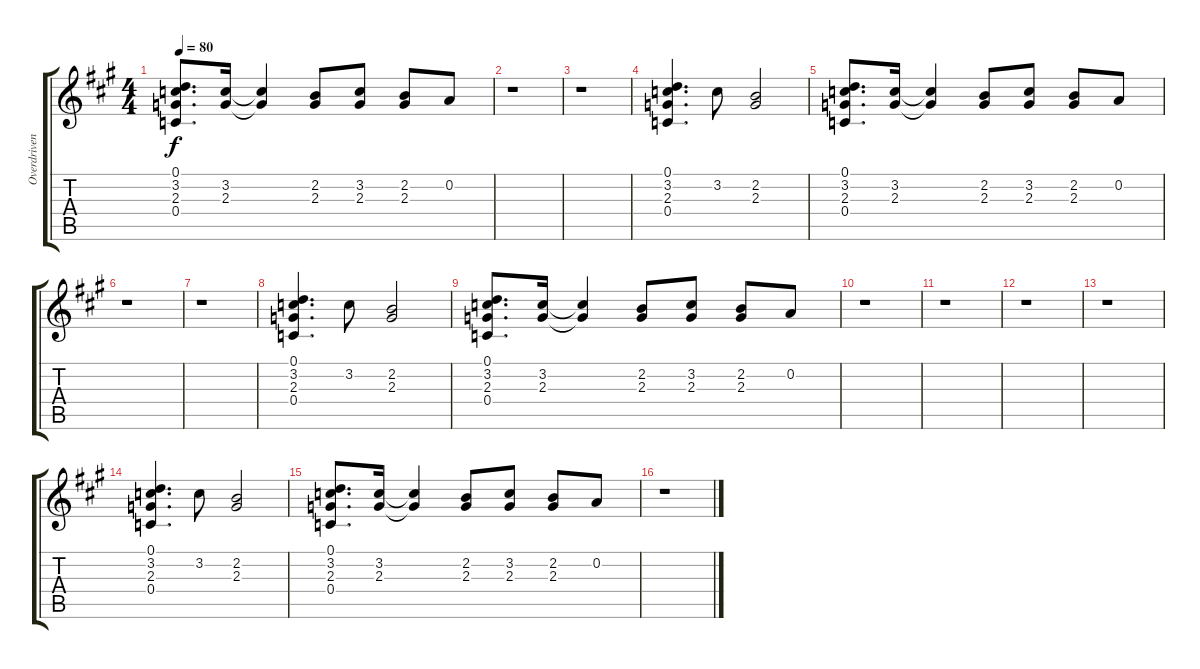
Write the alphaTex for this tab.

\track ("Overdriven 2" "Overdriven") {instrument overdrivenguitar}
\staff {score tabs}
\tuning (D4 A3 F3 C3 G2 D2) {hide}
\ts (4 4)
\tempo 80
\clef g2
\ks a
(0.1 3.2 2.3 0.4).8{d dy f} (3.2 2.3).16 (3.2{t} 2.3{t}).4 (2.2 2.3).8 (3.2 2.3).8 (2.2 2.3).8 0.2.8 |
r.1 |
r.1 |
(0.1 3.2 2.3 0.4).4{d} 3.2.8 (2.2 2.3).2 |
(0.1 3.2 2.3 0.4).8{d} (3.2 2.3).16 (3.2{t} 2.3{t}).4 (2.2 2.3).8 (3.2 2.3).8 (2.2 2.3).8 0.2.8 |
r.1 |
r.1 |
(0.1 3.2 2.3 0.4).4{d} 3.2.8 (2.2 2.3).2 |
(0.1 3.2 2.3 0.4).8{d} (3.2 2.3).16 (3.2{t} 2.3{t}).4 (2.2 2.3).8 (3.2 2.3).8 (2.2 2.3).8 0.2.8 |
r.1 |
r.1 |
r.1 |
r.1 |
(0.1 3.2 2.3 0.4).4{d} 3.2.8 (2.2 2.3).2 |
(0.1 3.2 2.3 0.4).8{d} (3.2 2.3).16 (3.2{t} 2.3{t}).4 (2.2 2.3).8 (3.2 2.3).8 (2.2 2.3).8 0.2.8 |
r.1
